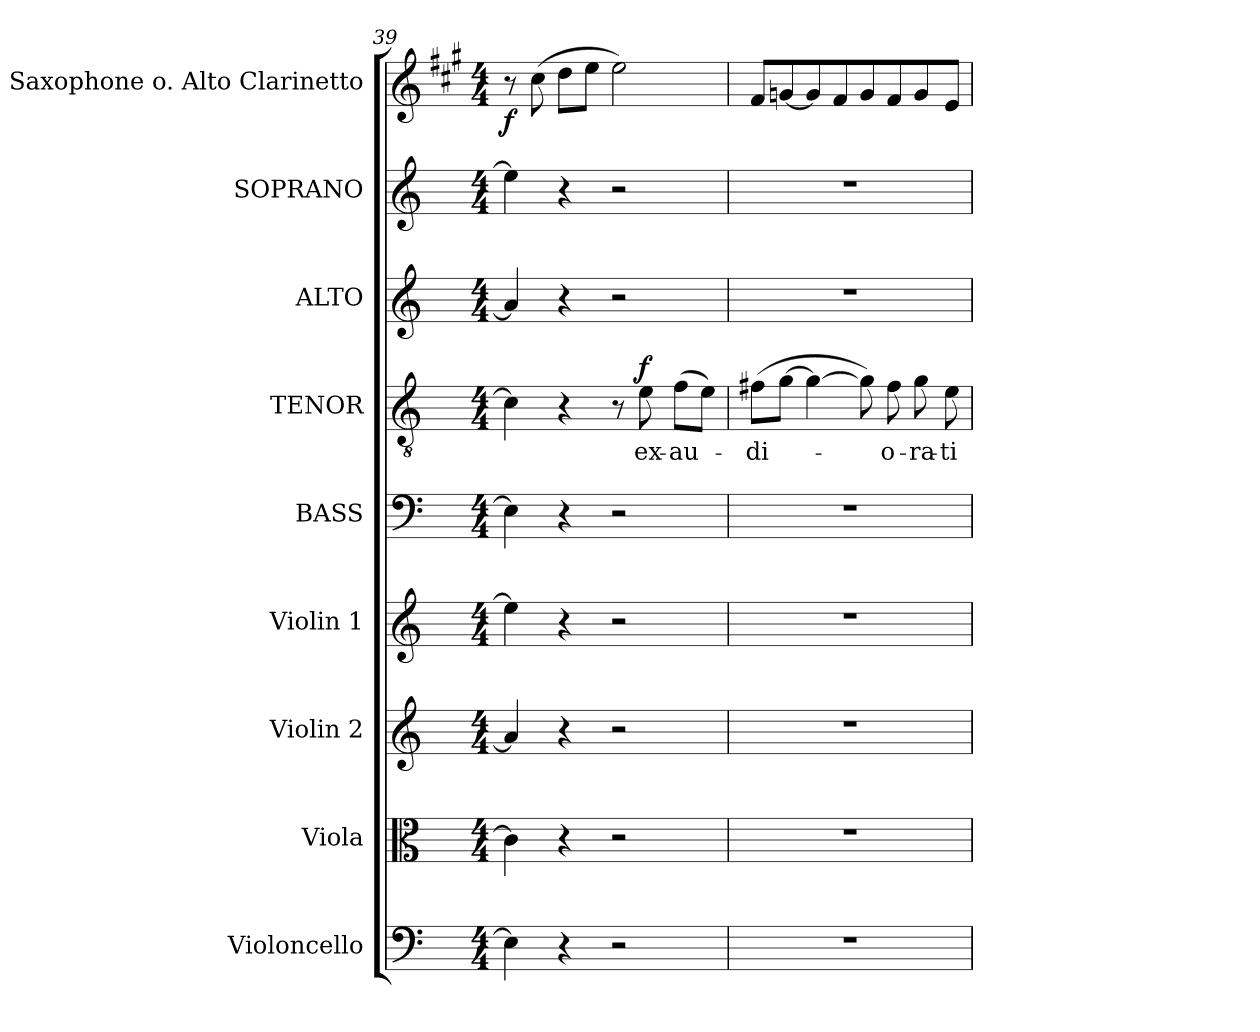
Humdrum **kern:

**kern	**kern	**kern	**kern	**kern	**kern	**text	**dynam	**kern	**kern	**kern	**dynam
*part9	*part8	*part7	*part6	*part5	*part4	*part4	*part4	*part3	*part2	*part1	*part1
*staff9	*staff8	*staff7	*staff6	*staff5	*staff4	*staff4	*staff4	*staff3	*staff2	*staff1	*staff1
*I"Violoncello	*I"Viola	*I"Violin 2	*I"Violin 1	*I"BASS	*I"TENOR	*	*	*I"ALTO	*I"SOPRANO	*I"Alto Saxophone o. Alto Clarinetto	*
*I'Vc.	*I'Vla.	*I'Vln. 2	*I'Vln. 1	*I'B.	*I'T.	*	*	*I'A.	*I'S.	*I'Alto Sax. o. Alto Clar.	*
*clefF4	*clefC3	*clefG2	*clefG2	*clefF4	*clefGv2	*	*	*clefG2	*clefG2	*clefG2	*
*	*	*	*	*	*ITrd7c12	*	*	*	*	*ITrd5c9	*
*k[]	*k[]	*k[]	*k[]	*k[]	*k[]	*	*	*k[]	*k[]	*k[]	*
*C:	*C:	*C:	*C:	*C:	*C:	*	*	*C:	*C:	*C:	*
*M4/4	*M4/4	*M4/4	*M4/4	*M4/4	*M4/4	*	*	*M4/4	*M4/4	*M4/4	*
=39	=39	=39	=39	=39	=39	=39	=39	=39	=39	=39	=39
4Ei\]	4c#i\]	4ai/]	4eei\]	4Ei\]	4C#i\]	.	.	4ai/]	4eei\]	8r	f
.	.	.	.	.	.	.	.	.	.	(8ei\	.
4r	4r	4r	4r	4r	4r	.	.	4r	4r	8fi\L	.
.	.	.	.	.	.	.	.	.	.	8gi\J	.
2r	2r	2r	2r	2r	8r	.	.	2r	2r	2gi\)	.
!	!	!	!	!	!	!LO:LY:b:color=#000000	!	!	!	!	!
.	.	.	.	.	8Ei\	ex-	f	.	.	.	.
!	!	!	!	!	!	!LO:LY:b:color=#000000	!	!	!	!	!
.	.	.	.	.	(8Fi\L	-au-	.	.	.	.	.
.	.	.	.	.	8Ei\J)	.	.	.	.	.	.
=40	=40	=40	=40	=40	=40	=40	=40	=40	=40	=40	=40
!	!	!	!	!	!	!LO:LY:b:color=#000000	!	!	!	!	!
1r	1r	1r	1r	1r	(8F#Xi\L	-di-	.	1r	1r	8Ai/L	.
.	.	.	.	.	[>8Gi\J	.	.	.	.	[<8B-Xi/	.
.	.	.	.	.	4Gi\_>	.	.	.	.	8B-i/]	.
.	.	.	.	.	.	.	.	.	.	8Ai/	.
.	.	.	.	.	8Gi\])	.	.	.	.	8B-i/	.
!	!	!	!	!	!	!LO:LY:b:color=#000000	!	!	!	!	!
.	.	.	.	.	8F#i\	-o-	.	.	.	8Ai/	.
!	!	!	!	!	!	!LO:LY:b:color=#000000	!	!	!	!	!
.	.	.	.	.	8Gi\	-ra-	.	.	.	8B-i/	.
!	!	!	!	!	!	!LO:LY:b:color=#000000	!	!	!	!	!
.	.	.	.	.	8Ei\	-ti-	.	.	.	8Gi/J	.
=	=	=	=	=	=	=	=	=	=	=	=
*-	*-	*-	*-	*-	*-	*-	*-	*-	*-	*-	*-
